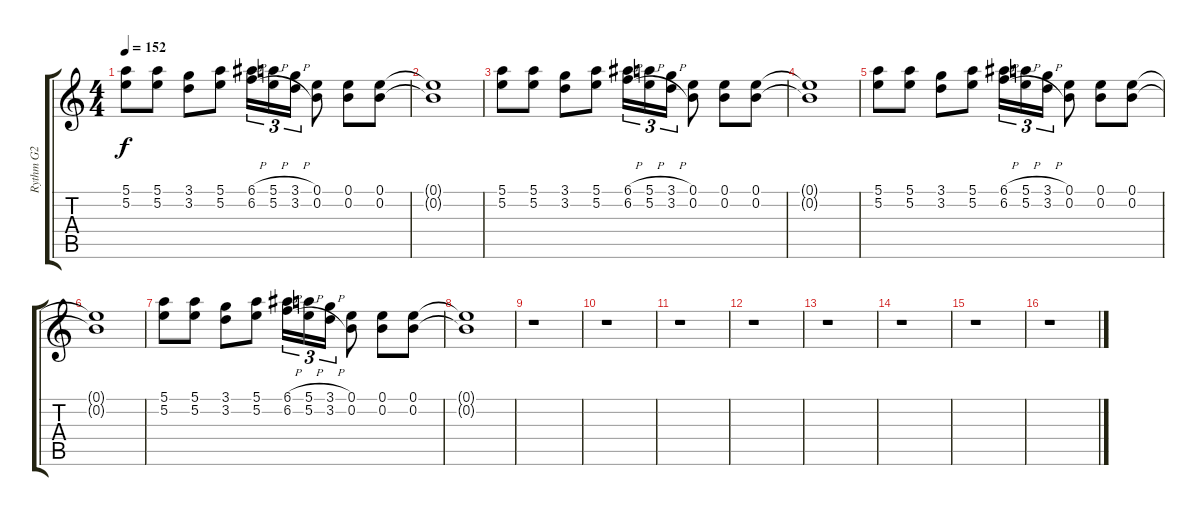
\track ("Rythm G2" "Rythm G2") {instrument overdrivenguitar}
\staff {score tabs}
\tuning (E4 B3 G3 D3 A2 E2) {hide}
\ts (4 4)
\tempo 152
\clef g2
\ks c
(5.1 5.2).8{dy f} (5.1 5.2).8 (3.1 3.2).8 (5.1 5.2).8 (6.1{h} 6.2{h}).16{tu (3 2)} (5.1{h} 5.2{h}).16{tu (3 2)} (3.1{h} 3.2{h}).16{tu (3 2)} (0.1 0.2).8 (0.1 0.2).8 (0.1 0.2).8 |
(0.1{t} 0.2{t}).1 |
(5.1 5.2).8 (5.1 5.2).8 (3.1 3.2).8 (5.1 5.2).8 (6.1{h} 6.2{h}).16{tu (3 2)} (5.1{h} 5.2{h}).16{tu (3 2)} (3.1{h} 3.2{h}).16{tu (3 2)} (0.1 0.2).8 (0.1 0.2).8 (0.1 0.2).8 |
(0.1{t} 0.2{t}).1 |
(5.1 5.2).8 (5.1 5.2).8 (3.1 3.2).8 (5.1 5.2).8 (6.1{h} 6.2{h}).16{tu (3 2)} (5.1{h} 5.2{h}).16{tu (3 2)} (3.1{h} 3.2{h}).16{tu (3 2)} (0.1 0.2).8 (0.1 0.2).8 (0.1 0.2).8 |
(0.1{t} 0.2{t}).1 |
(5.1 5.2).8 (5.1 5.2).8 (3.1 3.2).8 (5.1 5.2).8 (6.1{h} 6.2{h}).16{tu (3 2)} (5.1{h} 5.2{h}).16{tu (3 2)} (3.1{h} 3.2{h}).16{tu (3 2)} (0.1 0.2).8 (0.1 0.2).8 (0.1 0.2).8 |
(0.1{t} 0.2{t}).1 |
r.1 |
r.1 |
r.1 |
r.1 |
r.1 |
r.1 |
r.1 |
r.1
